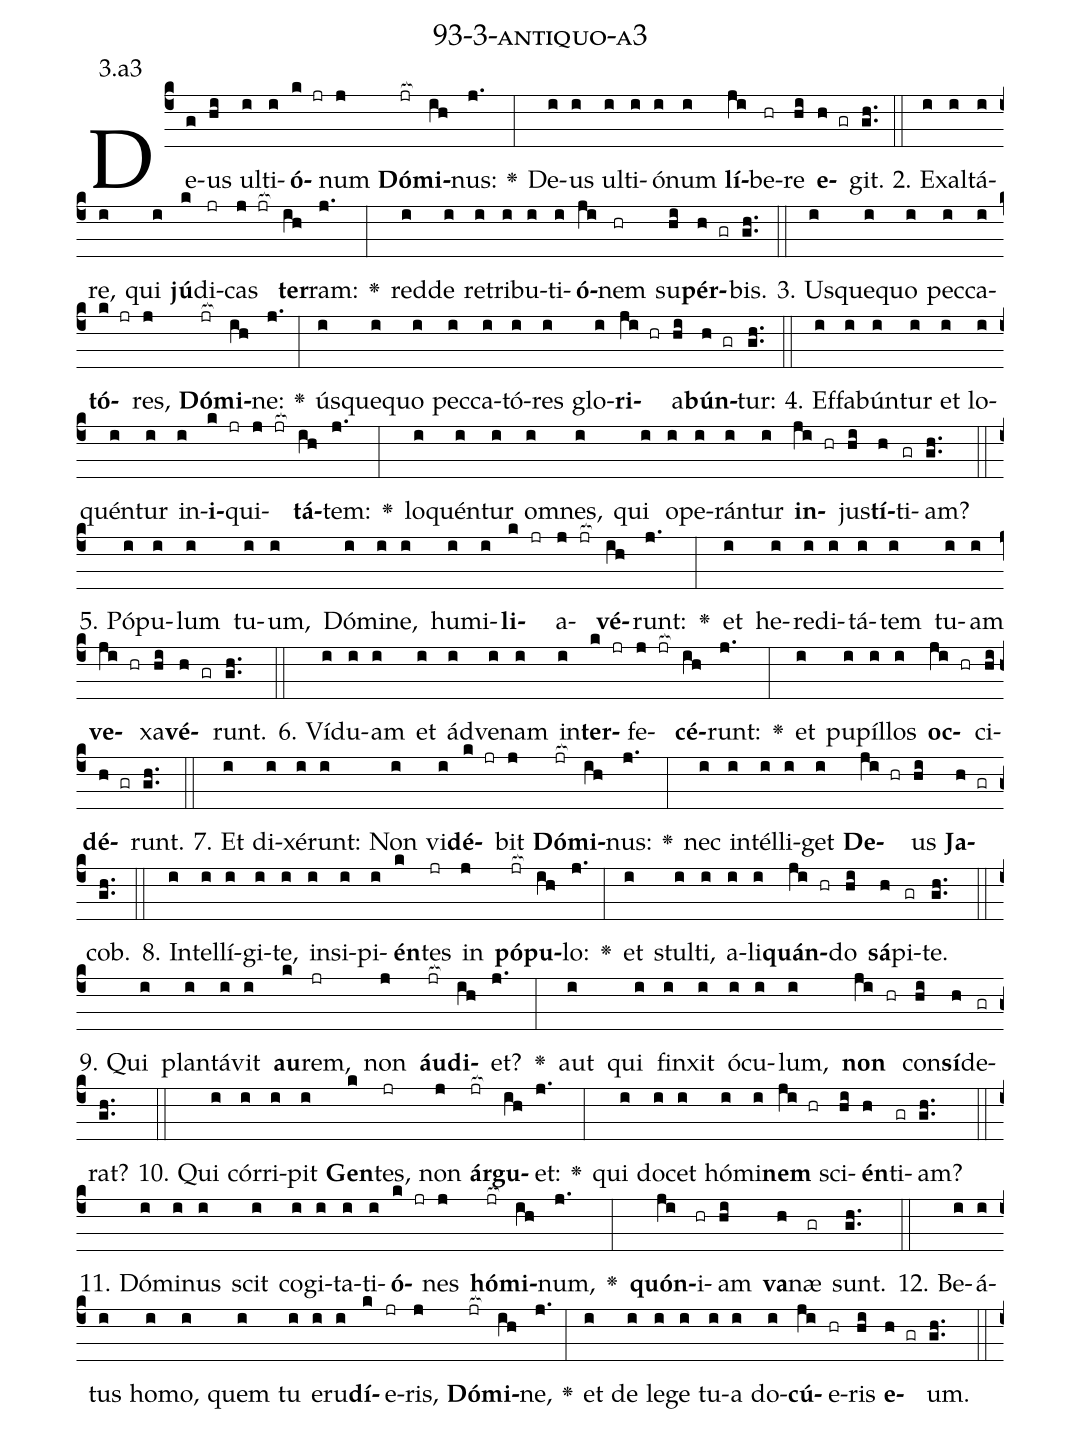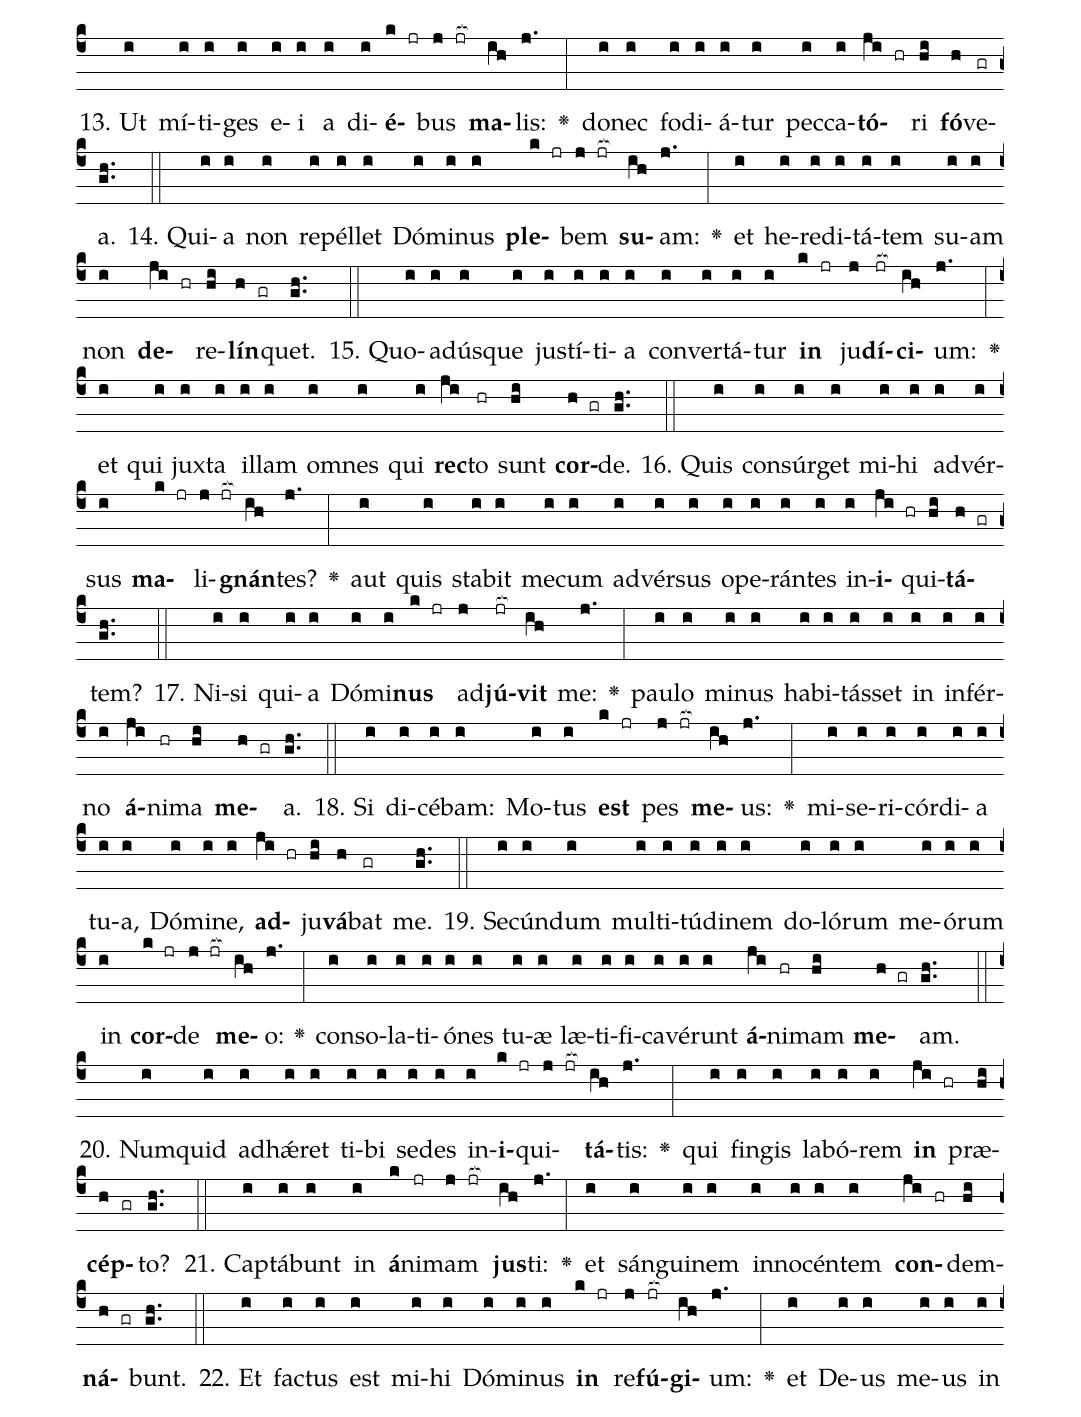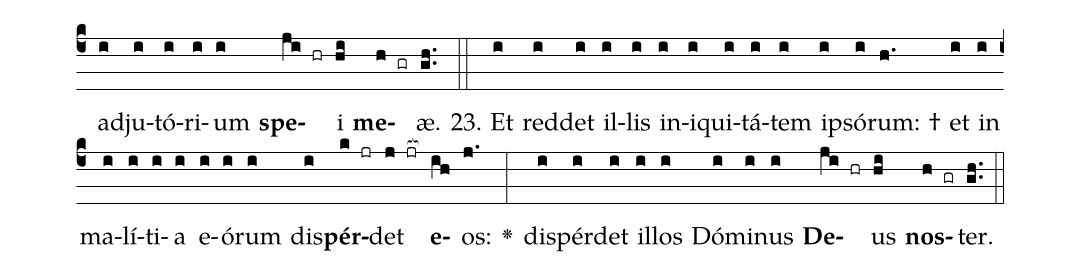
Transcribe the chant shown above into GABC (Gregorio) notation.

name: 93-3-antiquo-a3;
annotation: 3.a3;
%%
(c4)De(g)us(hi) ul(i)ti(i)<b>ó</b>(k jr)num(j) <b>Dó</b>(jr[ocb:1{])<b>mi</b>(ih[ocb:0}])nus:(j.) <v>\greheightstar</v>(:) De(i)us(i) ul(i)ti(i)ó(i)num(i) <b>lí</b>(ji)be(hr)re(hi) <b>e</b>(h gr)git.(gh..) (::)
2. Ex(i)al(i)tá(i)re,(i) qui(i) <b>jú</b>(k)di(jr)cas(j jr[ocb:1{]) <b>ter</b>(ih[ocb:0}])ram:(j.) <v>\greheightstar</v>(:) red(i)de(i) re(i)tri(i)bu(i)ti(i)<b>ó</b>(ji)nem(hr) su(hi)<b>pér</b>(h gr)bis.(gh..) (::)
3. Us(i)que(i)quo(i) pec(i)ca(i)<b>tó</b>(k jr)res,(j) <b>Dó</b>(jr[ocb:1{])<b>mi</b>(ih[ocb:0}])ne:(j.) <v>\greheightstar</v>(:) ús(i)que(i)quo(i) pec(i)ca(i)tó(i)res(i) glo(i)<b>ri</b>(ji hr)a(hi)<b>bún</b>(h gr)tur:(gh..) (::)
4. Ef(i)fa(i)bún(i)tur(i) et(i) lo(i)quén(i)tur(i) in(i)<b>i</b>(k jr)qui(j jr[ocb:1{])<b>tá</b>(ih[ocb:0}])tem:(j.) <v>\greheightstar</v>(:) lo(i)quén(i)tur(i) om(i)nes,(i) qui(i) o(i)pe(i)rán(i)tur(i) <b>in</b>(ji hr)jus(hi)<b>tí</b>(h)ti(gr)am?(gh..) (::)
5. Pó(i)pu(i)lum(i) tu(i)um,(i) Dó(i)mi(i)ne,(i) hu(i)mi(i)<b>li</b>(k jr)a(j jr[ocb:1{])<b>vé</b>(ih[ocb:0}])runt:(j.) <v>\greheightstar</v>(:) et(i) he(i)re(i)di(i)tá(i)tem(i) tu(i)am(i) <b>ve</b>(ji hr)xa(hi)<b>vé</b>(h gr)runt.(gh..) (::)
6. Ví(i)du(i)am(i) et(i) ád(i)ve(i)nam(i) in(i)<b>ter</b>(k jr)fe(j jr[ocb:1{])<b>cé</b>(ih[ocb:0}])runt:(j.) <v>\greheightstar</v>(:) et(i) pu(i)píl(i)los(i) <b>oc</b>(ji hr)ci(hi)<b>dé</b>(h gr)runt.(gh..) (::)
7. Et(i) di(i)xé(i)runt:(i) Non(i) vi(i)<b>dé</b>(k jr)bit(j) <b>Dó</b>(jr[ocb:1{])<b>mi</b>(ih[ocb:0}])nus:(j.) <v>\greheightstar</v>(:) nec(i) in(i)tél(i)li(i)get(i) <b>De</b>(ji hr)us(hi) <b>Ja</b>(h gr)cob.(gh..) (::)
8. In(i)tel(i)lí(i)gi(i)te,(i) in(i)si(i)pi(i)<b>én</b>(k)tes(jr) in(j) <b>pó</b>(jr[ocb:1{])<b>pu</b>(ih[ocb:0}])lo:(j.) <v>\greheightstar</v>(:) et(i) stul(i)ti,(i) a(i)li(i)<b>quán</b>(ji hr)do(hi) <b>sá</b>(h)pi(gr)te.(gh..) (::)
9. Qui(i) plan(i)tá(i)vit(i) <b>au</b>(k)rem,(jr) non(j) <b>áu</b>(jr[ocb:1{])<b>di</b>(ih[ocb:0}])et?(j.) <v>\greheightstar</v>(:) aut(i) qui(i) fin(i)xit(i) ó(i)cu(i)lum,(i) <b>non</b>(ji hr) con(hi)<b>sí</b>(h)de(gr)rat?(gh..) (::)
10. Qui(i) cór(i)ri(i)pit(i) <b>Gen</b>(k)tes,(jr) non(j) <b>ár</b>(jr[ocb:1{])<b>gu</b>(ih[ocb:0}])et:(j.) <v>\greheightstar</v>(:) qui(i) do(i)cet(i) hó(i)mi(i)<b>nem</b>(ji hr) sci(hi)<b>én</b>(h)ti(gr)am?(gh..) (::)
11. Dó(i)mi(i)nus(i) scit(i) co(i)gi(i)ta(i)ti(i)<b>ó</b>(k jr)nes(j) <b>hó</b>(jr[ocb:1{])<b>mi</b>(ih[ocb:0}])num,(j.) <v>\greheightstar</v>(:) <b>quón</b>(ji)i(hr)am(hi) <b>va</b>(h)næ(gr) sunt.(gh..) (::)
12. Be(i)á(i)tus(i) ho(i)mo,(i) quem(i) tu(i) e(i)ru(i)<b>dí</b>(k)e(jr)ris,(j) <b>Dó</b>(jr[ocb:1{])<b>mi</b>(ih[ocb:0}])ne,(j.) <v>\greheightstar</v>(:) et(i) de(i) le(i)ge(i) tu(i)a(i) do(i)<b>cú</b>(ji)e(hr)ris(hi) <b>e</b>(h gr)um.(gh..) (::)
13. Ut(i) mí(i)ti(i)ges(i) e(i)i(i) a(i) di(i)<b>é</b>(k jr)bus(j jr[ocb:1{]) <b>ma</b>(ih[ocb:0}])lis:(j.) <v>\greheightstar</v>(:) do(i)nec(i) fo(i)di(i)á(i)tur(i) pec(i)ca(i)<b>tó</b>(ji hr)ri(hi) <b>fó</b>(h)ve(gr)a.(gh..) (::)
14. Qui(i)a(i) non(i) re(i)pél(i)let(i) Dó(i)mi(i)nus(i) <b>ple</b>(k jr)bem(j jr[ocb:1{]) <b>su</b>(ih[ocb:0}])am:(j.) <v>\greheightstar</v>(:) et(i) he(i)re(i)di(i)tá(i)tem(i) su(i)am(i) non(i) <b>de</b>(ji hr)re(hi)<b>lín</b>(h gr)quet.(gh..) (::)
15. Quo(i)ad(i)ús(i)que(i) jus(i)tí(i)ti(i)a(i) con(i)ver(i)tá(i)tur(i) <b>in</b>(k jr) ju(j)<b>dí</b>(jr[ocb:1{])<b>ci</b>(ih[ocb:0}])um:(j.) <v>\greheightstar</v>(:) et(i) qui(i) jux(i)ta(i) il(i)lam(i) om(i)nes(i) qui(i) <b>rec</b>(ji)to(hr) sunt(hi) <b>cor</b>(h gr)de.(gh..) (::)
16. Quis(i) con(i)súr(i)get(i) mi(i)hi(i) ad(i)vér(i)sus(i) <b>ma</b>(k jr)li(j jr[ocb:1{])<b>gnán</b>(ih[ocb:0}])tes?(j.) <v>\greheightstar</v>(:) aut(i) quis(i) sta(i)bit(i) me(i)cum(i) ad(i)vér(i)sus(i) o(i)pe(i)rán(i)tes(i) in(i)<b>i</b>(ji hr)qui(hi)<b>tá</b>(h gr)tem?(gh..) (::)
17. Ni(i)si(i) qui(i)a(i) Dó(i)mi(i)<b>nus</b>(k jr) ad(j)<b>jú</b>(jr[ocb:1{])<b>vit</b>(ih[ocb:0}]) me:(j.) <v>\greheightstar</v>(:) pau(i)lo(i) mi(i)nus(i) ha(i)bi(i)tás(i)set(i) in(i) in(i)fér(i)no(i) <b>á</b>(ji)ni(hr)ma(hi) <b>me</b>(h gr)a.(gh..) (::)
18. Si(i) di(i)cé(i)bam:(i) Mo(i)tus(i) <b>est</b>(k jr) pes(j jr[ocb:1{]) <b>me</b>(ih[ocb:0}])us:(j.) <v>\greheightstar</v>(:) mi(i)se(i)ri(i)cór(i)di(i)a(i) tu(i)a,(i) Dó(i)mi(i)ne,(i) <b>ad</b>(ji hr)ju(hi)<b>vá</b>(h)bat(gr) me.(gh..) (::)
19. Se(i)cún(i)dum(i) mul(i)ti(i)tú(i)di(i)nem(i) do(i)ló(i)rum(i) me(i)ó(i)rum(i) in(i) <b>cor</b>(k jr)de(j jr[ocb:1{]) <b>me</b>(ih[ocb:0}])o:(j.) <v>\greheightstar</v>(:) con(i)so(i)la(i)ti(i)ó(i)nes(i) tu(i)æ(i) læ(i)ti(i)fi(i)ca(i)vé(i)runt(i) <b>á</b>(ji)ni(hr)mam(hi) <b>me</b>(h gr)am.(gh..) (::)
20. Num(i)quid(i) ad(i)hǽ(i)ret(i) ti(i)bi(i) se(i)des(i) in(i)<b>i</b>(k jr)qui(j jr[ocb:1{])<b>tá</b>(ih[ocb:0}])tis:(j.) <v>\greheightstar</v>(:) qui(i) fin(i)gis(i) la(i)bó(i)rem(i) <b>in</b>(ji hr) præ(hi)<b>cép</b>(h gr)to?(gh..) (::)
21. Cap(i)tá(i)bunt(i) in(i) <b>á</b>(k)ni(jr)mam(j jr[ocb:1{]) <b>jus</b>(ih[ocb:0}])ti:(j.) <v>\greheightstar</v>(:) et(i) sán(i)gui(i)nem(i) in(i)no(i)cén(i)tem(i) <b>con</b>(ji hr)dem(hi)<b>ná</b>(h gr)bunt.(gh..) (::)
22. Et(i) fac(i)tus(i) est(i) mi(i)hi(i) Dó(i)mi(i)nus(i) <b>in</b>(k jr) re(j)<b>fú</b>(jr[ocb:1{])<b>gi</b>(ih[ocb:0}])um:(j.) <v>\greheightstar</v>(:) et(i) De(i)us(i) me(i)us(i) in(i) ad(i)ju(i)tó(i)ri(i)um(i) <b>spe</b>(ji hr)i(hi) <b>me</b>(h gr)æ.(gh..) (::)
23. Et(i) red(i)det(i) il(i)lis(i) in(i)i(i)qui(i)tá(i)tem(i) ip(i)só(i)rum: †(h.) et(i) in(i) ma(i)lí(i)ti(i)a(i) e(i)ó(i)rum(i) dis(i)<b>pér</b>(k jr)det(j jr[ocb:1{]) <b>e</b>(ih[ocb:0}])os:(j.) <v>\greheightstar</v>(:) dis(i)pér(i)det(i) il(i)los(i) Dó(i)mi(i)nus(i) <b>De</b>(ji hr)us(hi) <b>nos</b>(h gr)ter.(gh..) (::)
